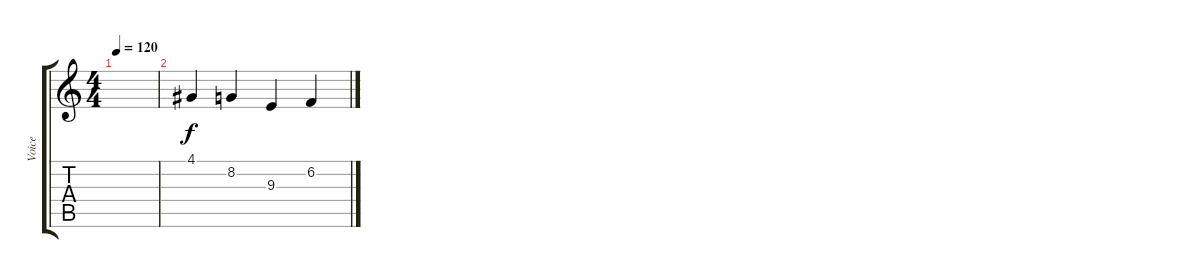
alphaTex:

\track ("Voice" "Voice") {instrument baritonesax}
\staff {score tabs}
\tuning (E4 B3 G3 D3 A2 E2) {hide}
\ts (4 4)
\tempo 120
\clef g2
\ks c
|
4.1.4 8.2.4 9.3.4 6.2.4
